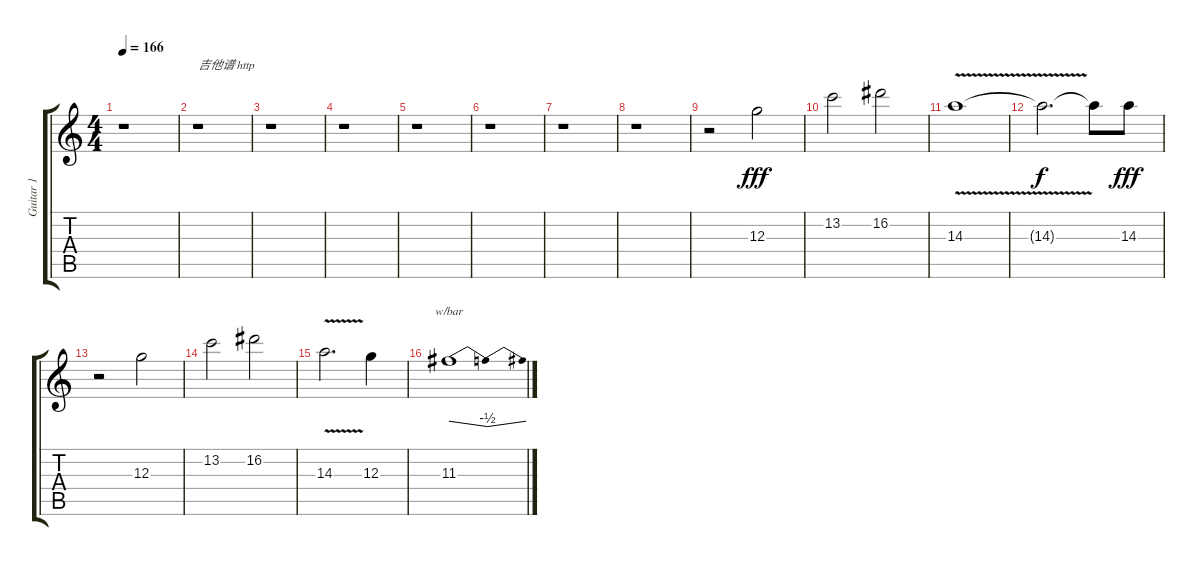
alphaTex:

\track ("Guitar 1 " "Guitar 1 ") {instrument distortionguitar}
\staff {score tabs}
\tuning (E4 B3 G3 D3 A2 E2) {hide}
\ts (4 4)
\tempo 166
\clef g2
\ks c
r.1{dy fff instrument distortionguitar} |
r.1{txt "吉他谱 http"} |
r.1 |
r.1 |
r.1 |
r.1 |
r.1 |
r.1 |
r.2 12.3.2 |
13.2.2 16.2.2 |
14.3{v}.1 |
14.3{t}.2{d dy f} 14.3{t}.8 14.3.8{dy fff} |
r.2 12.3.2 |
13.2.2 16.2.2 |
14.3{v}.2{d} 12.3.4 |
11.3.1{tbe (dip default 0 0 30 -2 60 0)}
